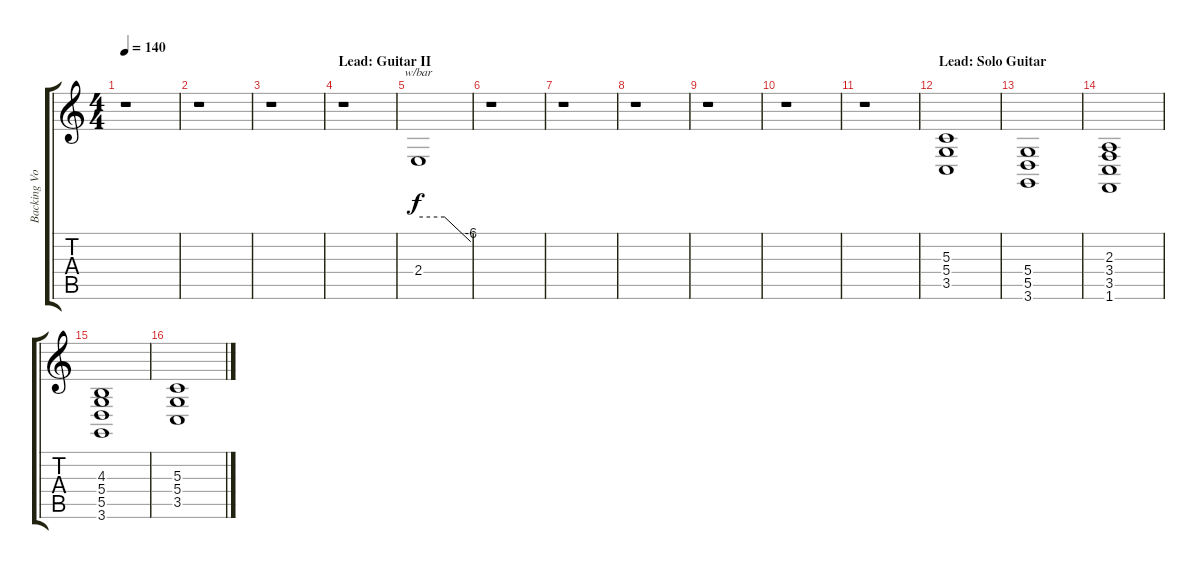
\track ("Backing Vocals / Choir" "Backing Vo") {instrument choiraahs}
\staff {score tabs}
\tuning (E4 B3 G3 D3 A2 E2) {hide}
\ts (4 4)
\tempo 140
\clef g2
\ks c
r.1{dy f} |
r.1 |
r.1 |
\section ("" "Lead: Guitar II")
r.1 |
2.4.1{tbe (custom default 0 0 30 0 60 -24) volume 6 balance 0 instrument distortionguitar} |
r.1 |
r.1 |
r.1 |
r.1 |
r.1 |
r.1 |
\section ("" "Lead: Solo Guitar")
(5.3 5.4 3.5).1{volume 6 balance 8 instrument choiraahs} |
(5.4 5.5 3.6).1 |
(2.3 3.4 3.5 1.6).1 |
(4.3 5.4 5.5 3.6).1 |
(5.3 5.4 3.5).1{volume 0}
